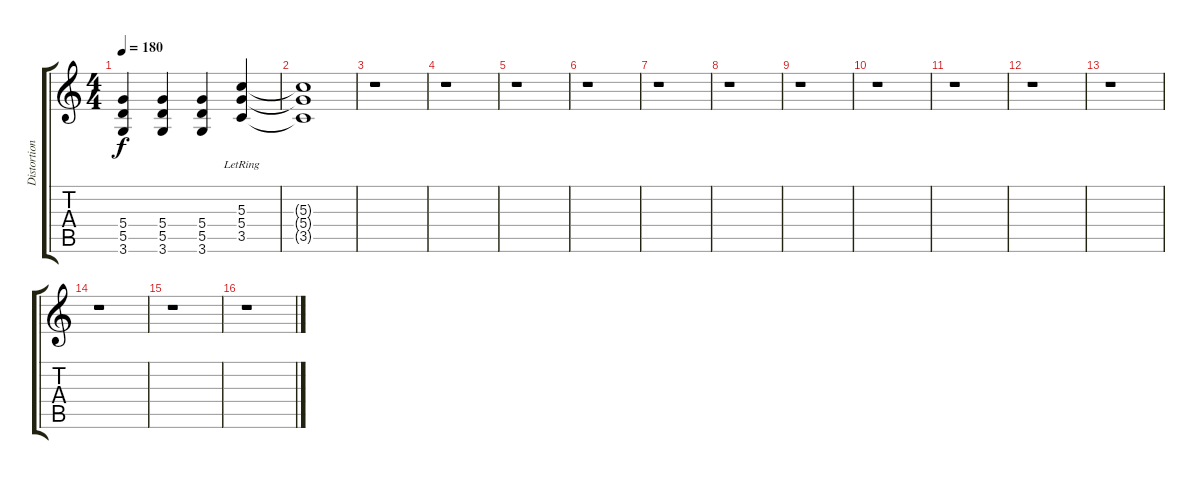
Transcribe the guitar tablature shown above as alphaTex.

\track ("Distortion Guitar" "Distortion") {instrument overdrivenguitar}
\staff {score tabs}
\tuning (E4 B3 G3 D3 A2 E2) {hide}
\ts (4 4)
\tempo 180
\clef g2
\ks c
(5.4 5.5 3.6).4{dy f} (5.4 5.5 3.6).4 (5.4 5.5 3.6).4 (5.3{lr} 5.4{lr} 3.5{lr}).4 |
(5.3{t} 5.4{t} 3.5{t}).1 |
r.1 |
r.1 |
r.1 |
r.1 |
r.1 |
r.1 |
r.1 |
r.1 |
r.1 |
r.1 |
r.1 |
r.1 |
r.1 |
r.1
